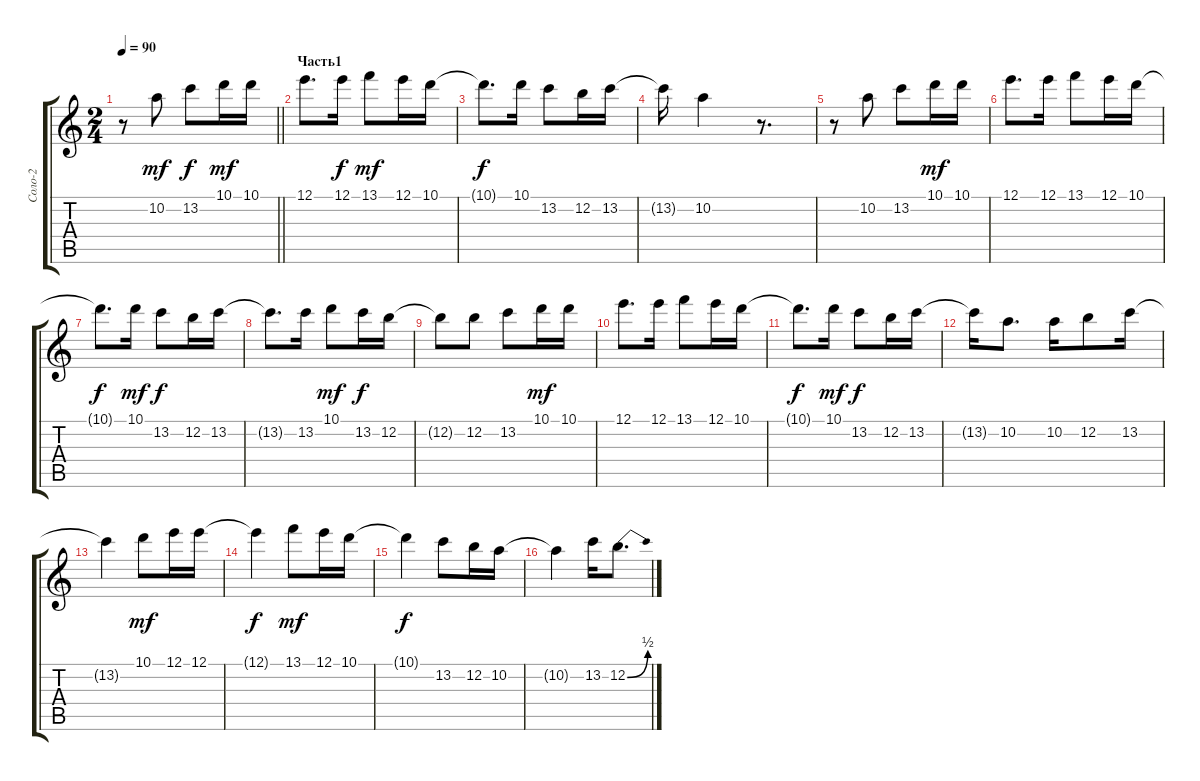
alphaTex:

\track ("Соло-2" "Соло-2") {instrument electricguitarjazz}
\staff {score tabs}
\tuning (E4 B3 G3 D3 A2 E2) {hide}
\ts (2 4)
\tempo 90
\clef g2
\barLineRight lightlight
\ks c
r.8{dy mf} 10.2.8 13.2.8{dy f} 10.1.16{dy mf} 10.1.16 |
\section ("" "Часть1")
12.1.8{d} 12.1.16{dy f} 13.1.8{dy mf} 12.1.16 10.1.16 |
10.1{t}.8{d dy f} 10.1.16 13.2.8 12.2.16 13.2.16 |
13.2{t}.16 10.2.4 r.8{d} |
r.8 10.2.8 13.2.8 10.1.16{dy mf} 10.1.16 |
12.1.8{d} 12.1.16 13.1.8 12.1.16 10.1.16 |
10.1{t}.8{d dy f} 10.1.16{dy mf} 13.2.8{dy f} 12.2.16 13.2.16 |
13.2{t}.8{d} 13.2.16 10.1.8{dy mf} 13.2.16{dy f} 12.2.16 |
12.2{t}.8 12.2.8 13.2.8 10.1.16{dy mf} 10.1.16 |
12.1.8{d} 12.1.16 13.1.8 12.1.16 10.1.16 |
10.1{t}.8{d dy f} 10.1.16{dy mf} 13.2.8{dy f} 12.2.16 13.2.16 |
13.2{t}.16 10.2.8{d} 10.2.16 12.2.8 13.2.16 |
13.2{t}.4 10.1.8{dy mf} 12.1.16 12.1.16 |
12.1{t}.4{dy f} 13.1.8{dy mf} 12.1.16 10.1.16 |
10.1{t}.4{dy f} 13.2.8 12.2.16 10.2.16 |
10.2{t}.4 13.2.16 12.2{be (bend 0 0 60 2)}.8{d}
